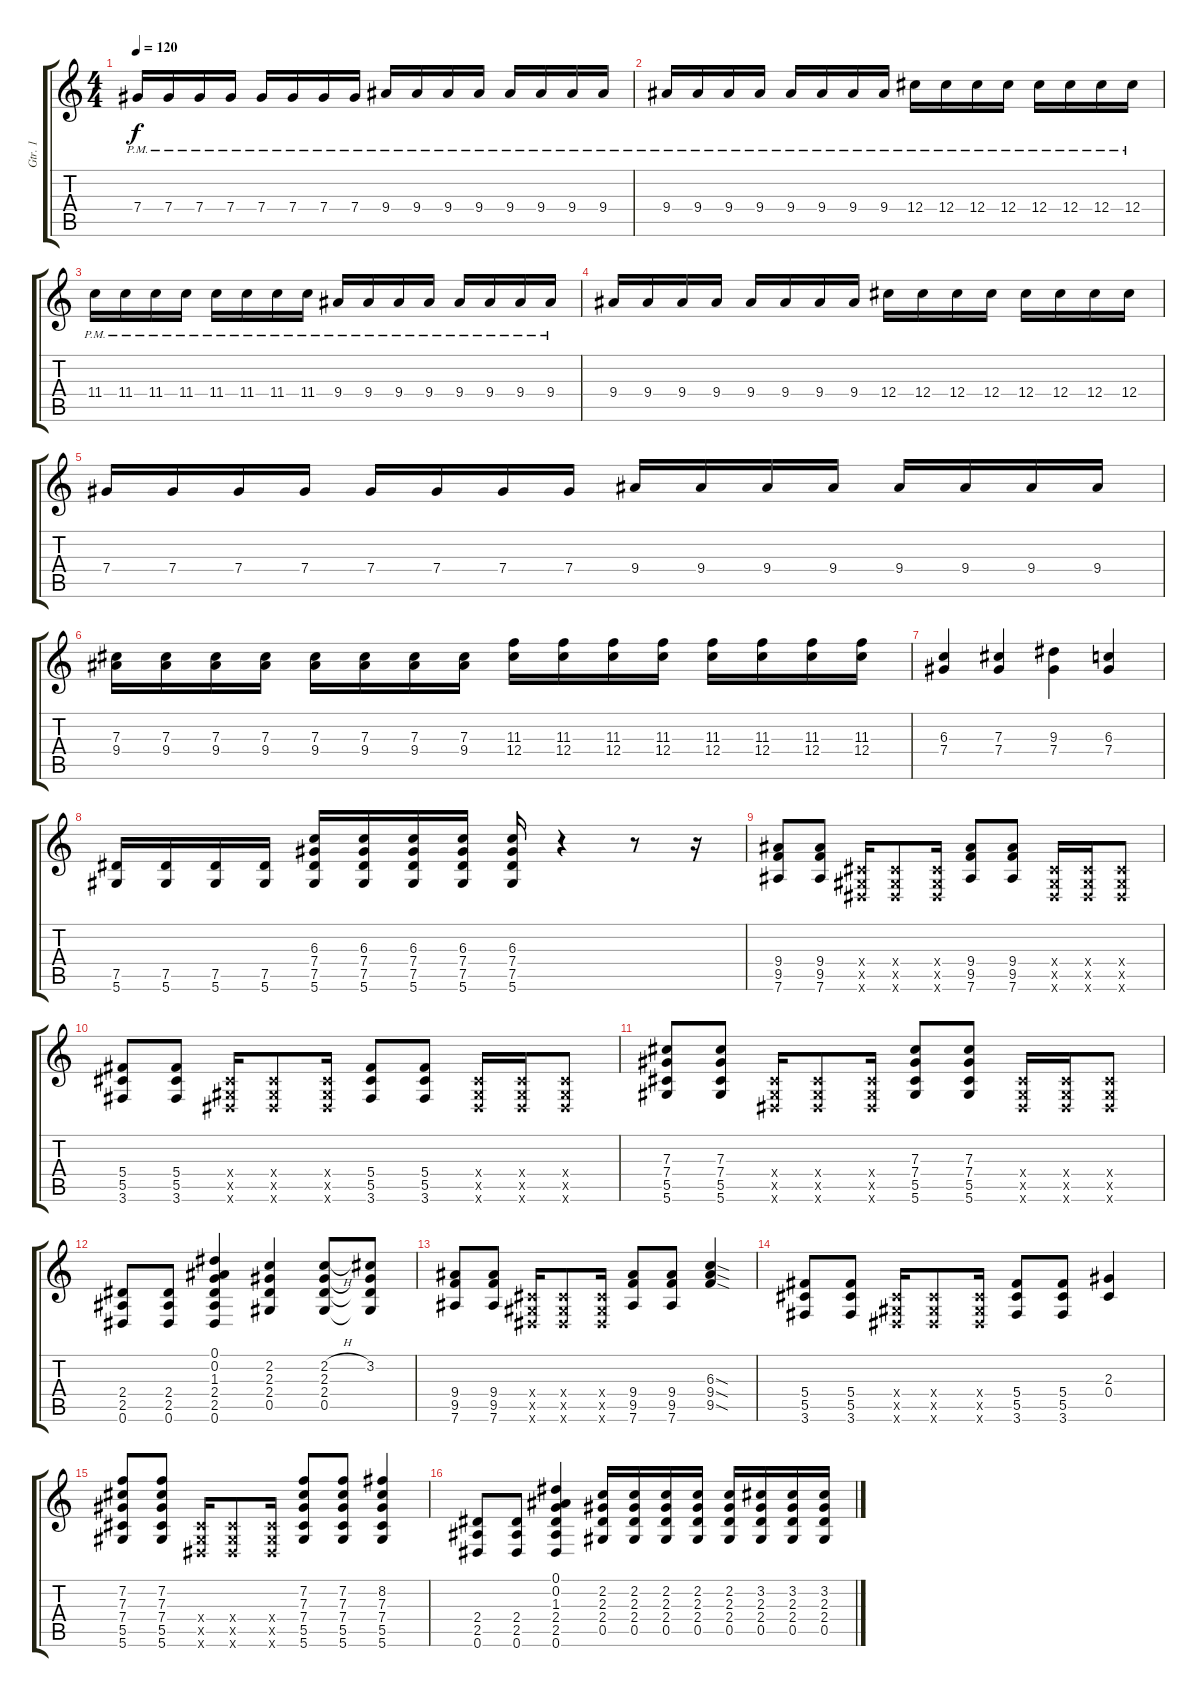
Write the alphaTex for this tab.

\track ("Gtr. 1" "Gtr. 1") {instrument distortionguitar}
\staff {score tabs}
\tuning (Eb4 Bb3 Gb3 Db3 Ab2 Eb2) {hide}
\ts (4 4)
\tempo 120
\clef g2
\ks c
7.4{pm}.16{dy f} 7.4{pm}.16 7.4{pm}.16 7.4{pm}.16 7.4{pm}.16 7.4{pm}.16 7.4{pm}.16 7.4{pm}.16 9.4{pm}.16 9.4{pm}.16 9.4{pm}.16 9.4{pm}.16 9.4{pm}.16 9.4{pm}.16 9.4{pm}.16 9.4{pm}.16 |
9.4{pm}.16 9.4{pm}.16 9.4{pm}.16 9.4{pm}.16 9.4{pm}.16 9.4{pm}.16 9.4{pm}.16 9.4{pm}.16 12.4{pm}.16 12.4{pm}.16 12.4{pm}.16 12.4{pm}.16 12.4{pm}.16 12.4{pm}.16 12.4{pm}.16 12.4{pm}.16 |
11.4{pm}.16 11.4{pm}.16 11.4{pm}.16 11.4{pm}.16 11.4{pm}.16 11.4{pm}.16 11.4{pm}.16 11.4{pm}.16 9.4{pm}.16 9.4{pm}.16 9.4{pm}.16 9.4{pm}.16 9.4{pm}.16 9.4{pm}.16 9.4{pm}.16 9.4{pm}.16 |
9.4.16 9.4.16 9.4.16 9.4.16 9.4.16 9.4.16 9.4.16 9.4.16 12.4.16 12.4.16 12.4.16 12.4.16 12.4.16 12.4.16 12.4.16 12.4.16 |
7.4.16 7.4.16 7.4.16 7.4.16 7.4.16 7.4.16 7.4.16 7.4.16 9.4.16 9.4.16 9.4.16 9.4.16 9.4.16 9.4.16 9.4.16 9.4.16 |
(7.3 9.4).16 (7.3 9.4).16 (7.3 9.4).16 (7.3 9.4).16 (7.3 9.4).16 (7.3 9.4).16 (7.3 9.4).16 (7.3 9.4).16 (11.3 12.4).16 (11.3 12.4).16 (11.3 12.4).16 (11.3 12.4).16 (11.3 12.4).16 (11.3 12.4).16 (11.3 12.4).16 (11.3 12.4).16 |
(6.3 7.4).4 (7.3 7.4).4 (9.3 7.4).4 (6.3 7.4).4 |
(7.5 5.6).16 (7.5 5.6).16 (7.5 5.6).16 (7.5 5.6).16 (6.3 7.4 7.5 5.6).16 (6.3 7.4 7.5 5.6).16 (6.3 7.4 7.5 5.6).16 (6.3 7.4 7.5 5.6).16 (6.3 7.4 7.5 5.6).16 r.4 r.8 r.16 |
(9.4 9.5 7.6).8 (9.4 9.5 7.6).8 (0.4{x} 0.5{x} 0.6{x}).16 (0.4{x} 0.5{x} 0.6{x}).8 (0.4{x} 0.5{x} 0.6{x}).16 (9.4 9.5 7.6).8 (9.4 9.5 7.6).8 (0.4{x} 0.5{x} 0.6{x}).16 (0.4{x} 0.5{x} 0.6{x}).16 (0.4{x} 0.5{x} 0.6{x}).8 |
(5.4 5.5 3.6).8 (5.4 5.5 3.6).8 (0.4{x} 0.5{x} 0.6{x}).16 (0.4{x} 0.5{x} 0.6{x}).8 (0.4{x} 0.5{x} 0.6{x}).16 (5.4 5.5 3.6).8 (5.4 5.5 3.6).8 (0.4{x} 0.5{x} 0.6{x}).16 (0.4{x} 0.5{x} 0.6{x}).16 (0.4{x} 0.5{x} 0.6{x}).8 |
(7.3 7.4 5.5 5.6).8 (7.3 7.4 5.5 5.6).8 (0.4{x} 0.5{x} 0.6{x}).16 (0.4{x} 0.5{x} 0.6{x}).8 (0.4{x} 0.5{x} 0.6{x}).16 (7.3 7.4 5.5 5.6).8 (7.3 7.4 5.5 5.6).8 (0.4{x} 0.5{x} 0.6{x}).16 (0.4{x} 0.5{x} 0.6{x}).16 (0.4{x} 0.5{x} 0.6{x}).8 |
(2.4 2.5 0.6).8 (2.4 2.5 0.6).8 (0.1 0.2 1.3 2.4 2.5 0.6).4 (2.2 2.3 2.4 0.5).4 (2.2{h} 2.3 2.4 0.5).8 (3.2 2.3{t} 2.4{t} 0.5{t}).8 |
(9.4 9.5 7.6).8 (9.4 9.5 7.6).8 (0.4{x} 0.5{x} 0.6{x}).16 (0.4{x} 0.5{x} 0.6{x}).8 (0.4{x} 0.5{x} 0.6{x}).16 (9.4 9.5 7.6).8 (9.4 9.5 7.6).8 (6.3{sod} 9.4{sod} 9.5{sod}).4 |
(5.4 5.5 3.6).8 (5.4 5.5 3.6).8 (0.4{x} 0.5{x} 0.6{x}).16 (0.4{x} 0.5{x} 0.6{x}).8 (0.4{x} 0.5{x} 0.6{x}).16 (5.4 5.5 3.6).8 (5.4 5.5 3.6).8 (2.3 0.4).4 |
(7.2 7.3 7.4 5.5 5.6).8 (7.2 7.3 7.4 5.5 5.6).8 (0.4{x} 0.5{x} 0.6{x}).16 (0.4{x} 0.5{x} 0.6{x}).8 (0.4{x} 0.5{x} 0.6{x}).16 (7.2 7.3 7.4 5.5 5.6).8 (7.2 7.3 7.4 5.5 5.6).8 (8.2 7.3 7.4 5.5 5.6).4 |
(2.4 2.5 0.6).8 (2.4 2.5 0.6).8 (0.1 0.2 1.3 2.4 2.5 0.6).4 (2.2 2.3 2.4 0.5).16 (2.2 2.3 2.4 0.5).16 (2.2 2.3 2.4 0.5).16 (2.2 2.3 2.4 0.5).16 (2.2 2.3 2.4 0.5).16 (3.2 2.3 2.4 0.5).16 (3.2 2.3 2.4 0.5).16 (3.2 2.3 2.4 0.5).16
